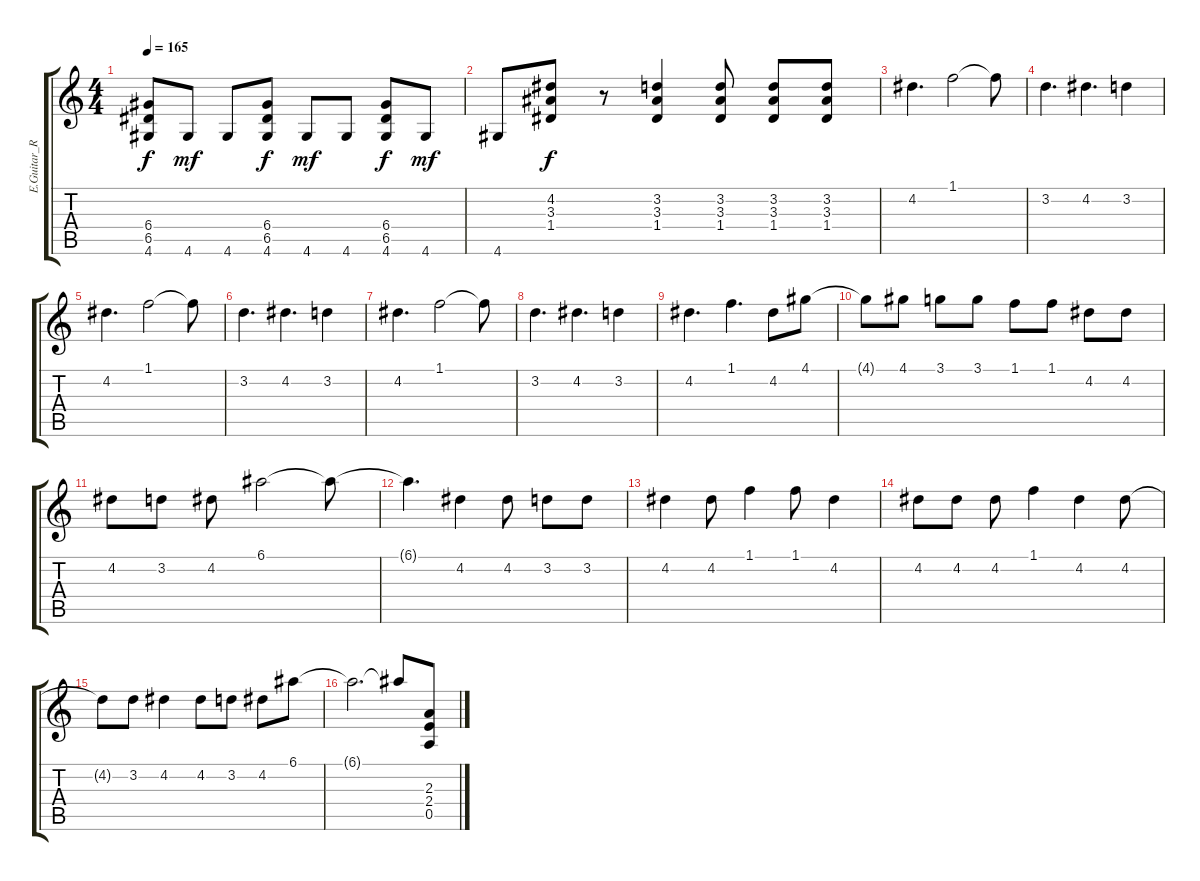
\track ("E.Guitar_R" "E.Guitar_R") {instrument distortionguitar}
\staff {score tabs}
\tuning (E4 B3 G3 D3 A2 E2) {hide}
\ts (4 4)
\tempo 165
\clef g2
\ks c
(6.4 6.5 4.6).8{dy f} 4.6.8{dy mf} 4.6.8 (6.4 6.5 4.6).8{dy f} 4.6.8{dy mf} 4.6.8 (6.4 6.5 4.6).8{dy f} 4.6.8{dy mf} |
4.6.8 (4.2 3.3 1.4).8{dy f} r.8 (3.2 3.3 1.4).4 (3.2 3.3 1.4).8 (3.2 3.3 1.4).8 (3.2 3.3 1.4).8 |
4.2.4{d} 1.1.2 1.1{t}.8 |
3.2.4{d} 4.2.4{d} 3.2.4 |
4.2.4{d} 1.1.2 1.1{t}.8 |
3.2.4{d} 4.2.4{d} 3.2.4 |
4.2.4{d} 1.1.2 1.1{t}.8 |
3.2.4{d} 4.2.4{d} 3.2.4 |
4.2.4{d} 1.1.4{d} 4.2.8 4.1.8 |
4.1{t}.8 4.1.8 3.1.8 3.1.8 1.1.8 1.1.8 4.2.8 4.2.8 |
4.2.8 3.2.8 4.2.8 6.1.2 6.1{t}.8 |
6.1{t}.4{d} 4.2.4 4.2.8 3.2.8 3.2.8 |
4.2.4 4.2.8 1.1.4 1.1.8 4.2.4 |
4.2.8 4.2.8 4.2.8 1.1.4 4.2.4 4.2.8 |
4.2{t}.8 3.2.8 4.2.4 4.2.8 3.2.8 4.2.8 6.1.8 |
6.1{t}.2{d} 6.1{t}.8 (2.3 2.4 0.5).8
